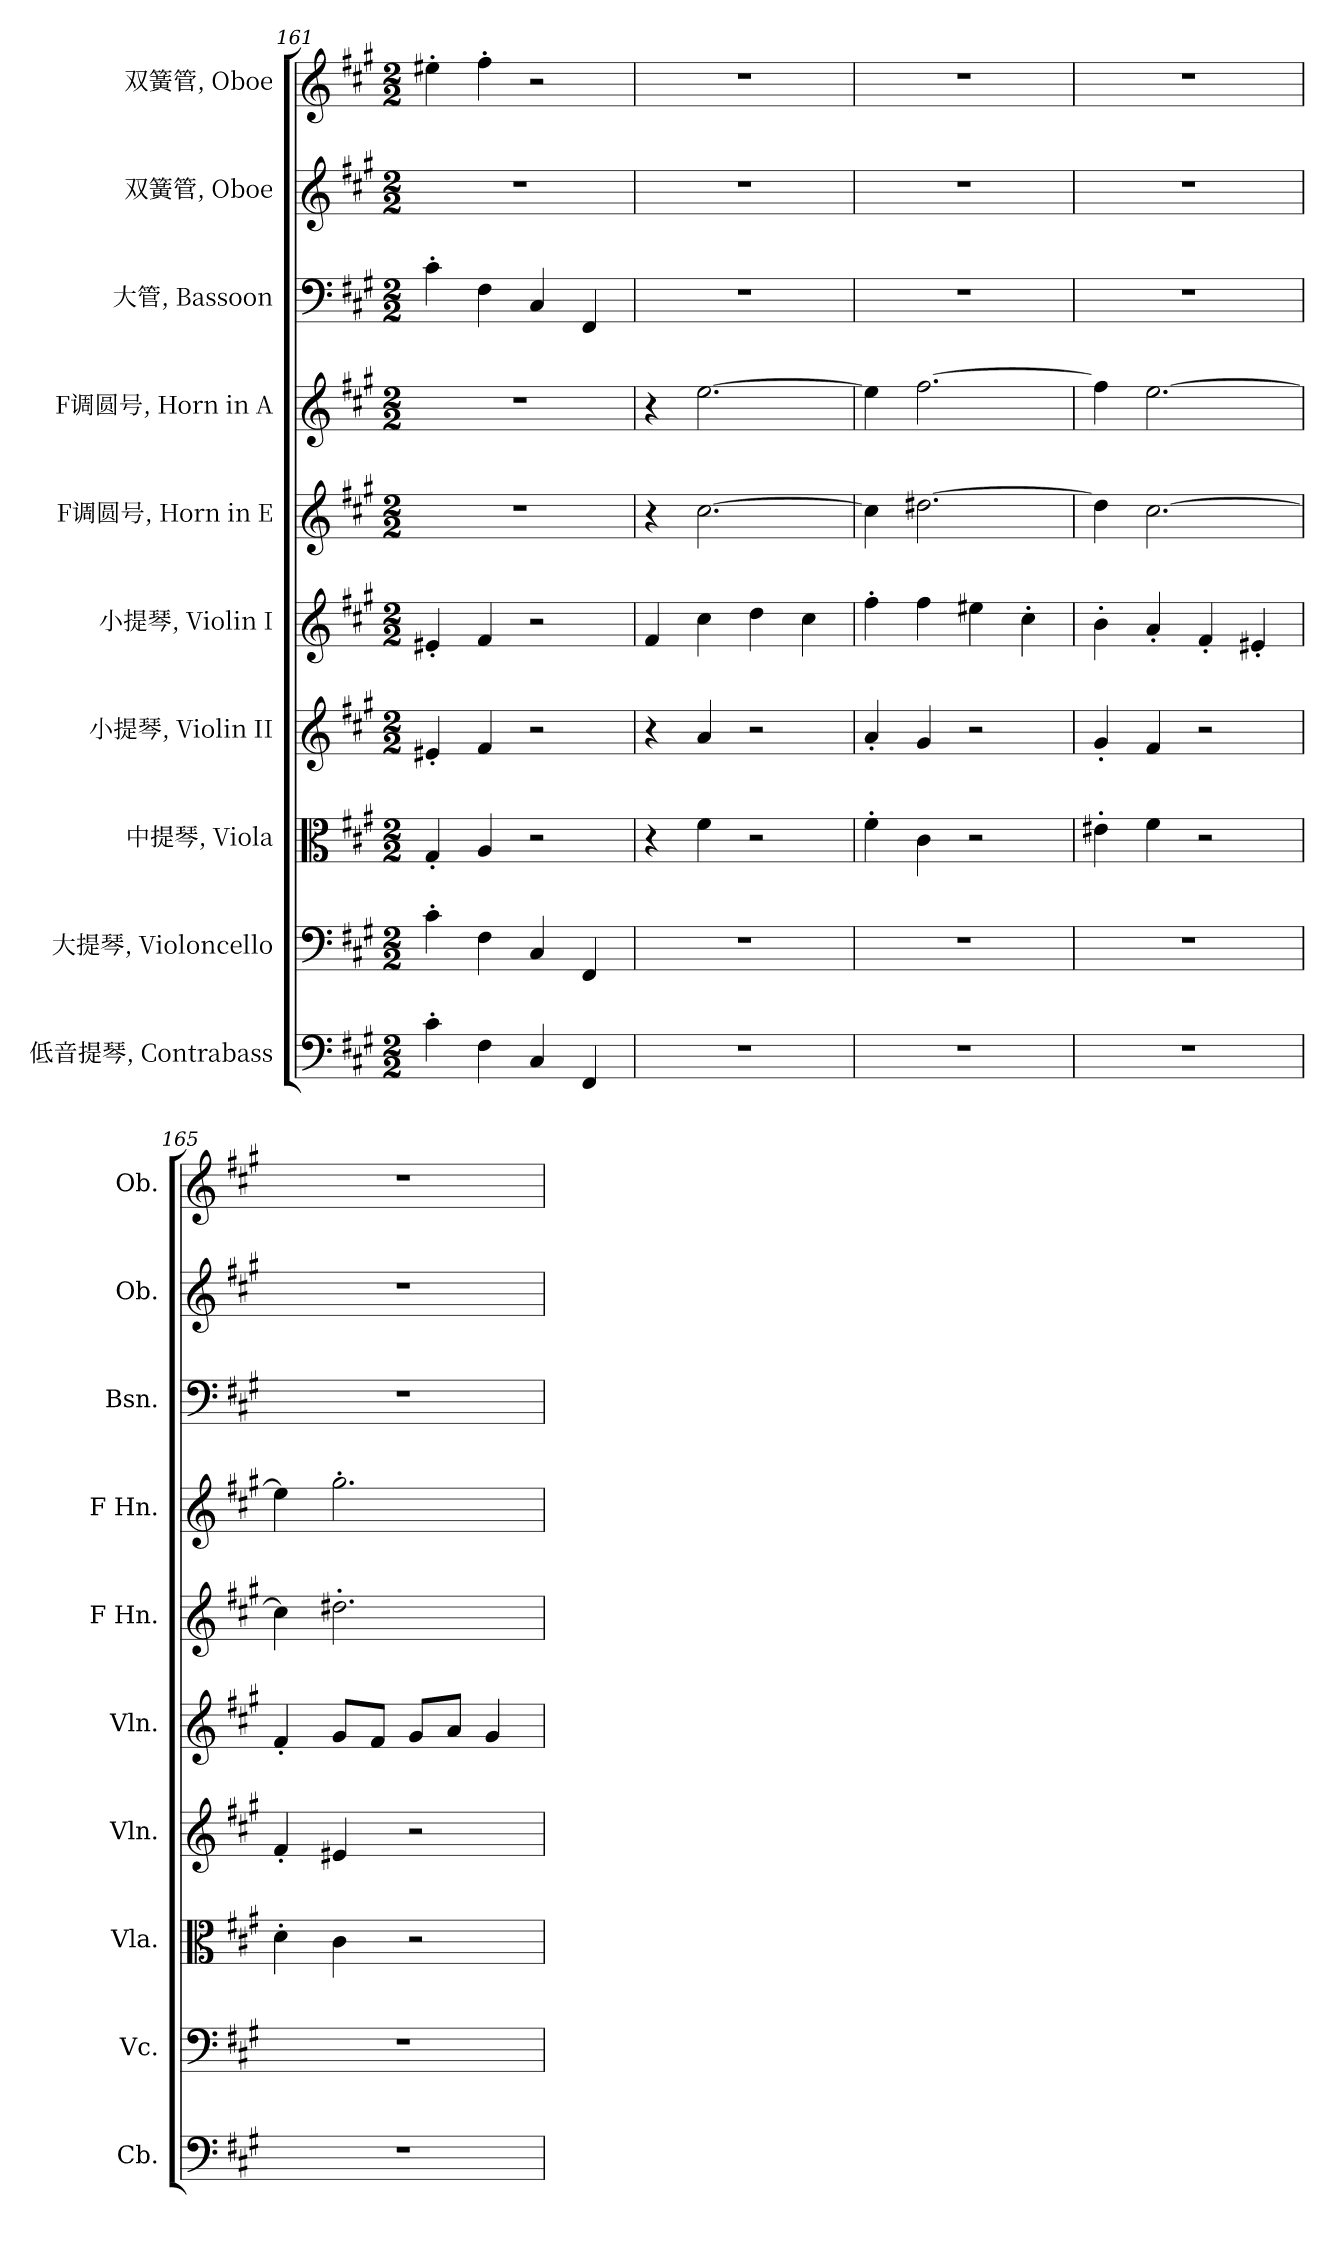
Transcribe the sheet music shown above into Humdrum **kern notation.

**kern	**kern	**kern	**kern	**kern	**kern	**kern	**kern	**kern	**kern
*part10	*part9	*part8	*part7	*part6	*part5	*part4	*part3	*part2	*part1
*staff10	*staff9	*staff8	*staff7	*staff6	*staff5	*staff4	*staff3	*staff2	*staff1
*I"低音提琴, Contrabass	*I"大提琴, Violoncello	*I"中提琴, Viola	*I"小提琴, Violin II	*I"小提琴, Violin I	*I"F调圆号, Horn in E	*I"F调圆号, Horn in A	*I"大管, Bassoon	*I"双簧管, Oboe	*I"双簧管, Oboe
*I'Cb.	*I'Vc.	*I'Vla.	*I'Vln.	*I'Vln.	*I'F Hn.	*I'F Hn.	*I'Bsn.	*I'Ob.	*I'Ob.
!!LO:PB:g=z
*clefF4	*clefF4	*clefC3	*clefG2	*clefG2	*clefG2	*clefG2	*clefF4	*clefG2	*clefG2
*ITrd7c12	*	*	*	*	*ITrd4c7	*ITrd4c7	*	*	*
*k[f#c#g#]	*k[f#c#g#]	*k[f#c#g#]	*k[f#c#g#]	*k[f#c#g#]	*k[f#c#]	*k[f#c#]	*k[f#c#g#]	*k[f#c#g#]	*k[f#c#g#]
*M2/2	*M2/2	*M2/2	*M2/2	*M2/2	*M2/2	*M2/2	*M2/2	*M2/2	*M2/2
=161	=161	=161	=161	=161	=161	=161	=161	=161	=161
4C#'\	4c#'\	4G#'/	4e#X'/	4e#X'/	1r	1r	4c#'\	1r	4ee#X'\
4FF#\	4F#\	4A/	4f#/	4f#/	.	.	4F#\	.	4ff#'\
4CC#/	4C#/	2r	2r	2r	.	.	4C#/	.	2r
4FFF#/	4FF#/	.	.	.	.	.	4FF#/	.	.
=162	=162	=162	=162	=162	=162	=162	=162	=162	=162
1r	1r	4r	4r	4f#/	4r	4r	1r	1r	1r
.	.	4f#\	4a/	4cc#\	[2.f#\	[2.a\	.	.	.
.	.	2r	2r	4dd\	.	.	.	.	.
.	.	.	.	4cc#\	.	.	.	.	.
=163	=163	=163	=163	=163	=163	=163	=163	=163	=163
1r	1r	4f#'\	4a'/	4ff#'\	4f#\]	4a\]	1r	1r	1r
.	.	4c#\	4g#/	4ff#\	[2.g#X\	[2.b\	.	.	.
.	.	2r	2r	4ee#X\	.	.	.	.	.
.	.	.	.	4cc#'\	.	.	.	.	.
=164	=164	=164	=164	=164	=164	=164	=164	=164	=164
1r	1r	4e#X'\	4g#'/	4b'\	4g#\]	4b\]	1r	1r	1r
.	.	4f#\	4f#/	4a'/	[2.f#\	[2.a\	.	.	.
.	.	2r	2r	4f#'/	.	.	.	.	.
.	.	.	.	4e#X'/	.	.	.	.	.
=165	=165	=165	=165	=165	=165	=165	=165	=165	=165
1r	1r	4d'\	4f#'/	4f#'/	4f#\]	4a\]	1r	1r	1r
.	.	4c#\	4e#X/	8g#/L	2.g#X'\	2.cc#'\	.	.	.
.	.	.	.	8f#/J	.	.	.	.	.
.	.	2r	2r	8g#/L	.	.	.	.	.
.	.	.	.	8a/J	.	.	.	.	.
.	.	.	.	4g#/	.	.	.	.	.
=	=	=	=	=	=	=	=	=	=
*-	*-	*-	*-	*-	*-	*-	*-	*-	*-
